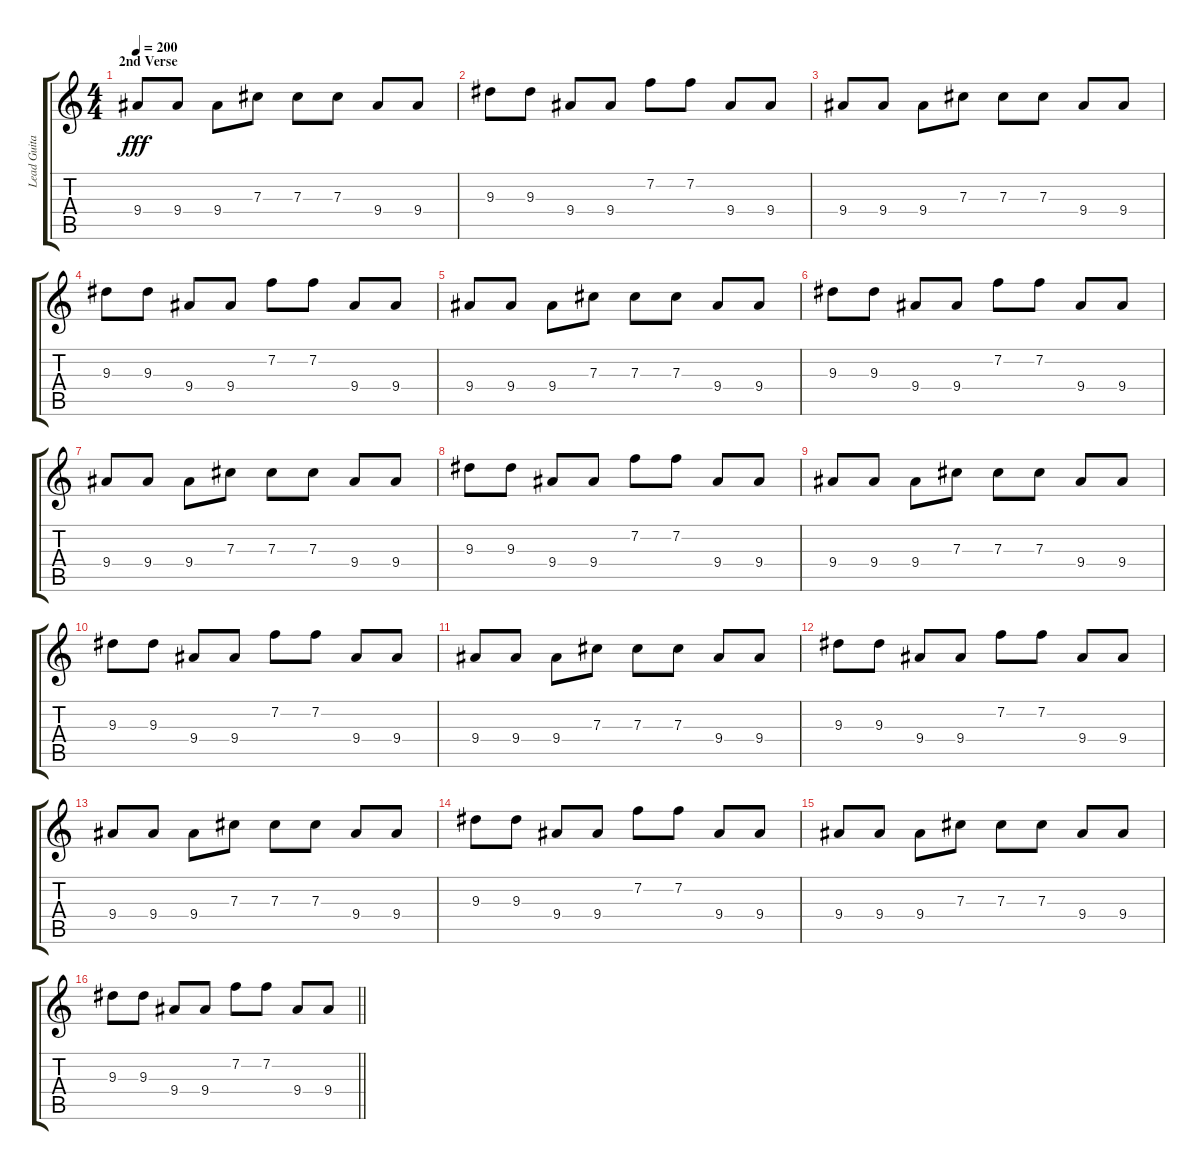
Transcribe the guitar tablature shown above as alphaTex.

\track ("Lead Guitar" "Lead Guita") {instrument electricguitarclean}
\staff {score tabs}
\tuning (Eb4 Bb3 Gb3 Db3 Ab2 Db2) {hide}
\ts (4 4)
\section ("" "2nd Verse")
\tempo 200
\clef g2
\ks c
9.4.8{dy fff} 9.4.8 9.4.8 7.3.8 7.3.8 7.3.8 9.4.8 9.4.8 |
9.3.8 9.3.8 9.4.8 9.4.8 7.2.8 7.2.8 9.4.8 9.4.8 |
9.4.8 9.4.8 9.4.8 7.3.8 7.3.8 7.3.8 9.4.8 9.4.8 |
9.3.8 9.3.8 9.4.8 9.4.8 7.2.8 7.2.8 9.4.8 9.4.8 |
9.4.8 9.4.8 9.4.8 7.3.8 7.3.8 7.3.8 9.4.8 9.4.8 |
9.3.8 9.3.8 9.4.8 9.4.8 7.2.8 7.2.8 9.4.8 9.4.8 |
9.4.8 9.4.8 9.4.8 7.3.8 7.3.8 7.3.8 9.4.8 9.4.8 |
9.3.8 9.3.8 9.4.8 9.4.8 7.2.8 7.2.8 9.4.8 9.4.8 |
9.4.8 9.4.8 9.4.8 7.3.8 7.3.8 7.3.8 9.4.8 9.4.8 |
9.3.8 9.3.8 9.4.8 9.4.8 7.2.8 7.2.8 9.4.8 9.4.8 |
9.4.8 9.4.8 9.4.8 7.3.8 7.3.8 7.3.8 9.4.8 9.4.8 |
9.3.8 9.3.8 9.4.8 9.4.8 7.2.8 7.2.8 9.4.8 9.4.8 |
9.4.8 9.4.8 9.4.8 7.3.8 7.3.8 7.3.8 9.4.8 9.4.8 |
9.3.8 9.3.8 9.4.8 9.4.8 7.2.8 7.2.8 9.4.8 9.4.8 |
9.4.8 9.4.8 9.4.8 7.3.8 7.3.8 7.3.8 9.4.8 9.4.8 |
\barLineRight lightlight
9.3.8 9.3.8 9.4.8 9.4.8 7.2.8 7.2.8 9.4.8 9.4.8
